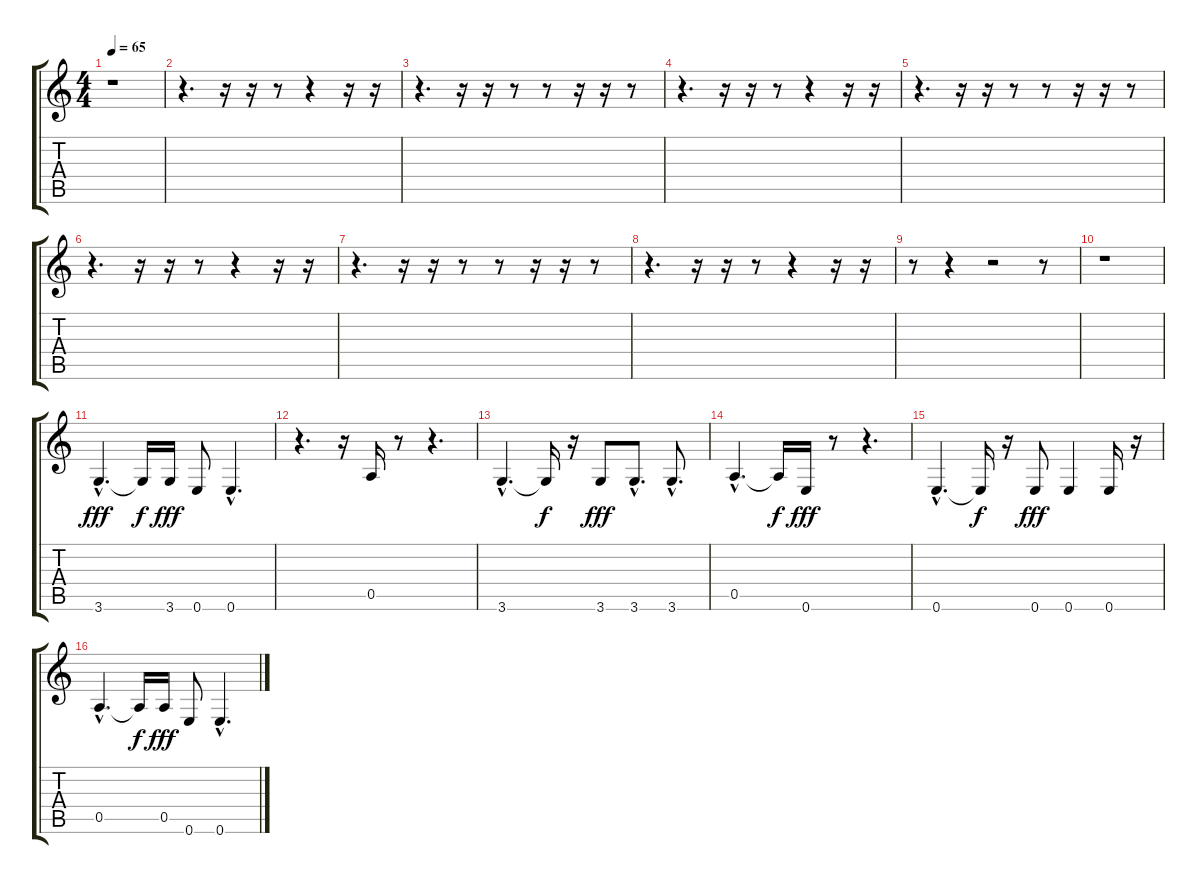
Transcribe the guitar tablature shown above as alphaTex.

\track "" {instrument electricbassfinger}
\staff {score tabs}
\tuning (E4 B3 G3 D3 A2 E2) {hide}
\ts (4 4)
\tempo 65
\clef g2
\ks c
r.1{dy fff instrument electricbassfinger} |
r.4{d} r.16 r.16 r.8 r.4 r.16 r.16 |
r.4{d} r.16 r.16 r.8 r.8 r.16 r.16 r.8 |
r.4{d} r.16 r.16 r.8 r.4 r.16 r.16 |
r.4{d} r.16 r.16 r.8 r.8 r.16 r.16 r.8 |
r.4{d} r.16 r.16 r.8 r.4 r.16 r.16 |
r.4{d} r.16 r.16 r.8 r.8 r.16 r.16 r.8 |
r.4{d} r.16 r.16 r.8 r.4 r.16 r.16 |
r.8 r.4 r.2 r.8 |
r.1 |
3.6{hac}.4{d} 3.6{t}.16{dy f} 3.6.16{dy fff} 0.6.8 0.6{hac}.4{d} |
r.4{d} r.16 0.5.16 r.8 r.4{d} |
3.6{hac}.4{d} 3.6{t}.16{dy f} r.16 3.6.8{dy fff} 3.6{hac}.8{d} 3.6{hac}.8{d} |
0.5{hac}.4{d} 0.5{t}.16{dy f} 0.6.16{dy fff} r.8 r.4{d} |
0.6{hac}.4{d} 0.6{t}.16{dy f} r.16 0.6.8{dy fff} 0.6.4 0.6.16 r.16 |
0.5{hac}.4{d} 0.5{t}.16{dy f} 0.5.16{dy fff} 0.6.8 0.6{hac}.4{d}
